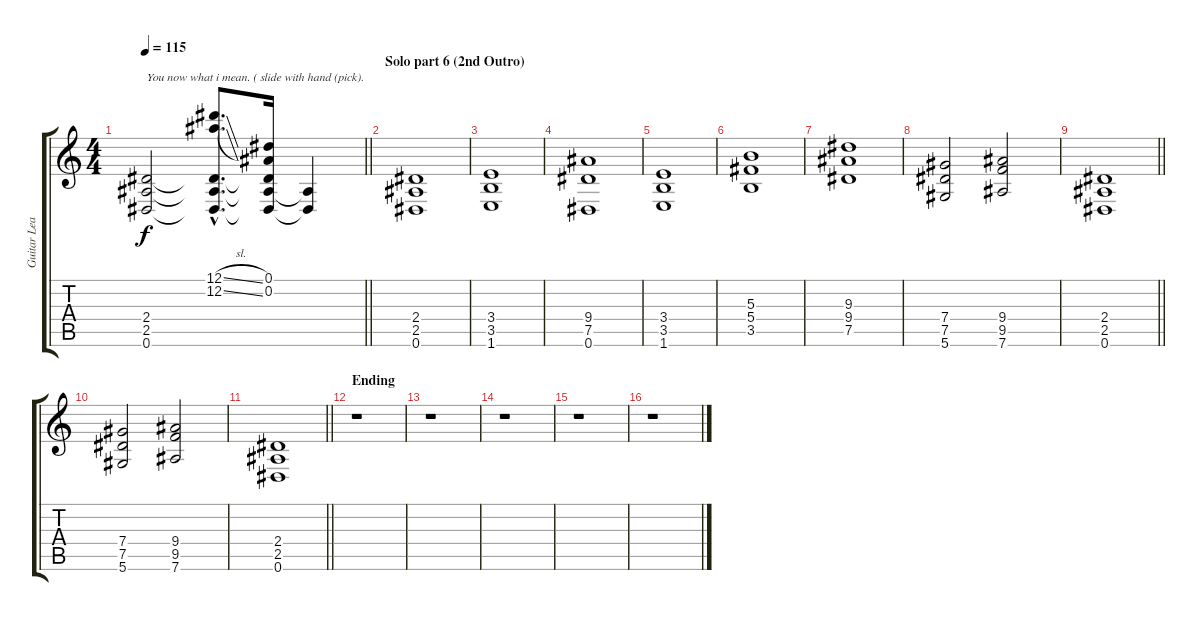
\track ("Guitar Lead 1" "Guitar Lea") {instrument distortionguitar}
\staff {score tabs}
\tuning (Eb4 Bb3 Gb3 Db3 Ab2 Eb2) {hide}
\ts (4 4)
\tempo 115
\clef g2
\barLineRight lightlight
\ks c
(2.4 2.5 0.6).2{txt "You now what i mean. ( slide with hand (pick)." dy f} (12.1{sl hac} 12.2{sl hac} 2.4{hac t} 2.5{hac t} 0.6{hac t}).8{d} (0.1 0.2 2.4{t} 2.5{t} 0.6{t}).16 (2.5{t} 0.6{t}).4 |
\section ("" "Solo part 6 (2nd Outro)")
(2.4 2.5 0.6).1{volume 12} |
(3.4 3.5 1.6).1 |
(9.4 7.5 0.6).1 |
(3.4 3.5 1.6).1 |
(5.3 5.4 3.5).1 |
(9.3 9.4 7.5).1 |
(7.4 7.5 5.6).2 (9.4 9.5 7.6).2 |
\barLineRight lightlight
(2.4 2.5 0.6).1 |
(7.4 7.5 5.6).2 (9.4 9.5 7.6).2 |
\barLineRight lightlight
(2.4 2.5 0.6).1 |
\section ("" "Ending")
r.1 |
r.1 |
r.1 |
r.1 |
r.1
